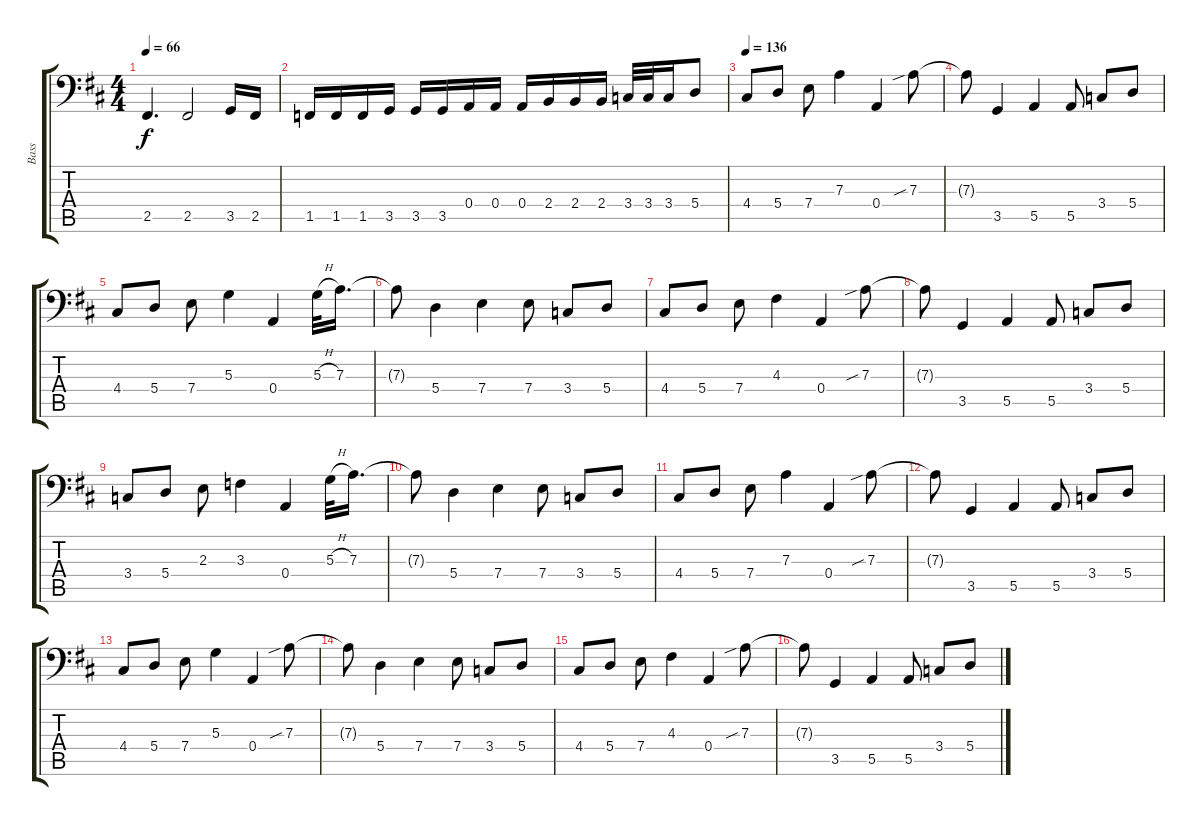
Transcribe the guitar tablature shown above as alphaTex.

\track ("Bass" "Bass") {instrument electricbassfinger}
\staff {score tabs}
\tuning (C3 G2 D2 A1 E1 B0) {hide}
\ts (4 4)
\tempo 66
\clef f4
\ks d
2.5.4{d dy f} 2.5.2 3.5.16 2.5.16 |
1.5.16 1.5.16 1.5.16 3.5.16 3.5.16 3.5.16 0.4.16 0.4.16 0.4.16 2.4.16 2.4.16 2.4.16 3.4.32 3.4.32 3.4.16 5.4.8 |
\tempo 136
4.4.8 5.4.8 7.4.8 7.3.4 0.4.4 7.3{sib}.8 |
7.3{t}.8 3.5.4 5.5.4 5.5.8 3.4.8 5.4.8 |
4.4.8 5.4.8 7.4.8 5.3.4 0.4.4 5.3{h}.32 7.3.16{d} |
7.3{t}.8 5.4.4 7.4.4 7.4.8 3.4.8 5.4.8 |
4.4.8 5.4.8 7.4.8 4.3.4 0.4.4 7.3{sib}.8 |
7.3{t}.8 3.5.4 5.5.4 5.5.8 3.4.8 5.4.8 |
3.4.8 5.4.8 2.3.8 3.3.4 0.4.4 5.3{h}.32 7.3.16{d} |
7.3{t}.8 5.4.4 7.4.4 7.4.8 3.4.8 5.4.8 |
4.4.8 5.4.8 7.4.8 7.3.4 0.4.4 7.3{sib}.8 |
7.3{t}.8 3.5.4 5.5.4 5.5.8 3.4.8 5.4.8 |
4.4.8 5.4.8 7.4.8 5.3.4 0.4.4 7.3{sib}.8 |
7.3{t}.8 5.4.4 7.4.4 7.4.8 3.4.8 5.4.8 |
4.4.8 5.4.8 7.4.8 4.3.4 0.4.4 7.3{sib}.8 |
7.3{t}.8 3.5.4 5.5.4 5.5.8 3.4.8 5.4.8
